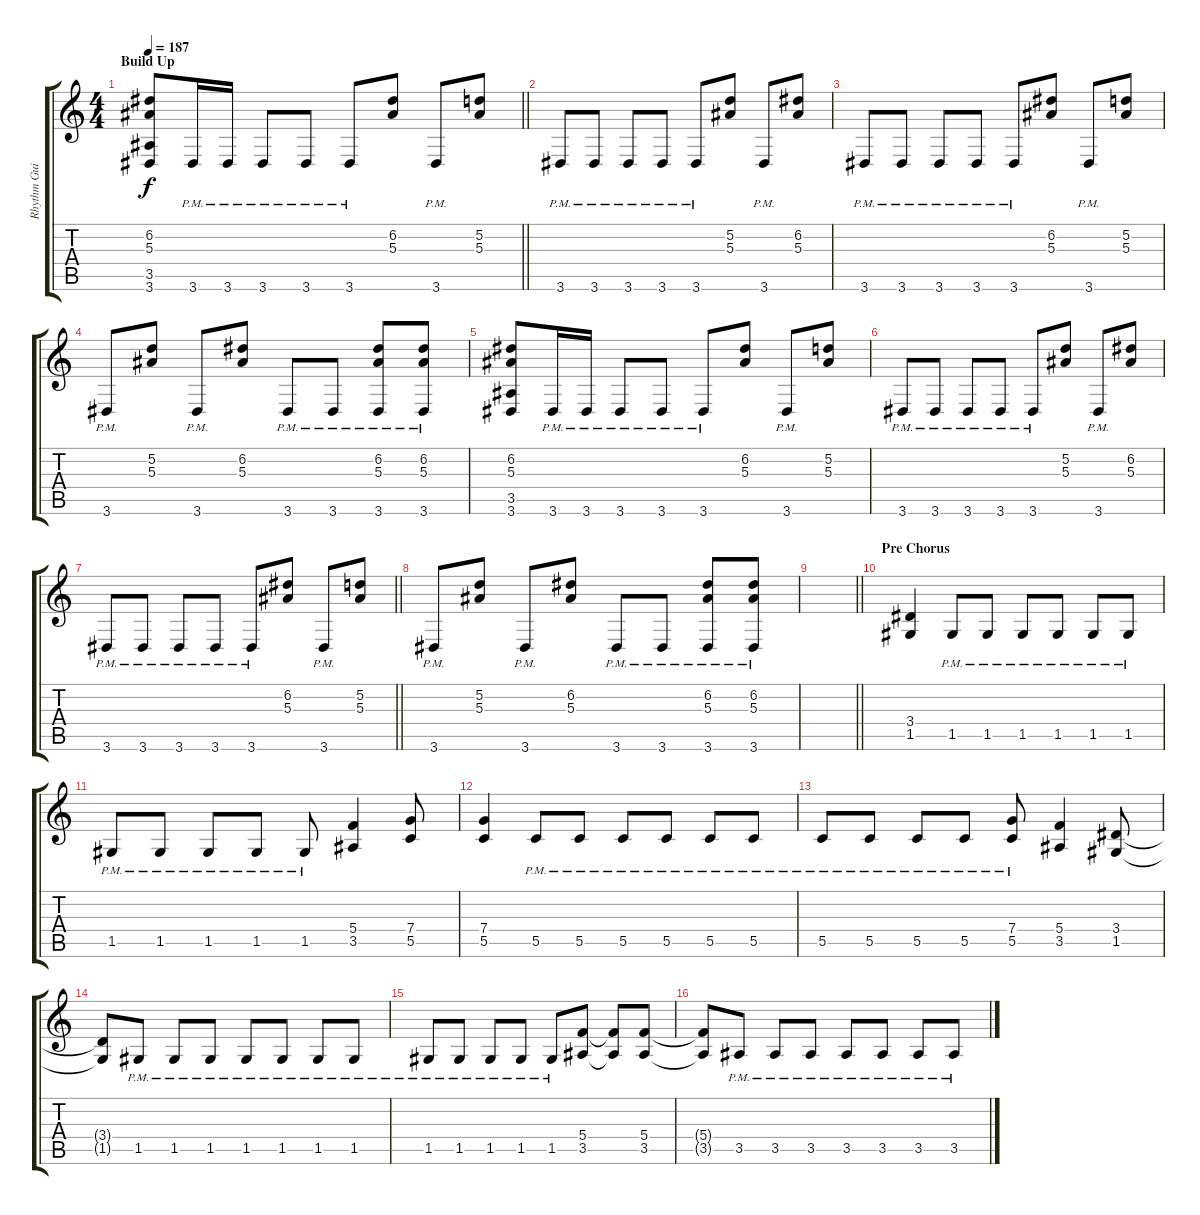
\track ("Rhythm Guitar" "Rhythm Gui") {instrument overdrivenguitar}
\staff {score tabs}
\tuning (D4 A3 F3 C3 G2 C2) {hide}
\ts (4 4)
\section ("" "Build Up")
\tempo 187
\clef g2
\barLineRight lightlight
\ks c
(6.2 5.3 3.5 3.6).8{dy f} 3.6{pm}.16 3.6{pm}.16 3.6{pm}.8 3.6{pm}.8 3.6{pm}.8 (6.2 5.3).8 3.6{pm}.8 (5.2 5.3).8 |
3.6{pm}.8 3.6{pm}.8 3.6{pm}.8 3.6{pm}.8 3.6{pm}.8 (5.2 5.3).8 3.6{pm}.8 (6.2 5.3).8 |
3.6{pm}.8 3.6{pm}.8 3.6{pm}.8 3.6{pm}.8 3.6{pm}.8 (6.2 5.3).8 3.6{pm}.8 (5.2 5.3).8 |
3.6{pm}.8 (5.2 5.3).8 3.6{pm}.8 (6.2 5.3).8 3.6{pm}.8 3.6{pm}.8 (6.2 5.3 3.6{pm}).8 (6.2 5.3 3.6{pm}).8 |
(6.2 5.3 3.5 3.6).8 3.6{pm}.16 3.6{pm}.16 3.6{pm}.8 3.6{pm}.8 3.6{pm}.8 (6.2 5.3).8 3.6{pm}.8 (5.2 5.3).8 |
3.6{pm}.8 3.6{pm}.8 3.6{pm}.8 3.6{pm}.8 3.6{pm}.8 (5.2 5.3).8 3.6{pm}.8 (6.2 5.3).8 |
\barLineRight lightlight
3.6{pm}.8 3.6{pm}.8 3.6{pm}.8 3.6{pm}.8 3.6{pm}.8 (6.2 5.3).8 3.6{pm}.8 (5.2 5.3).8 |
3.6{pm}.8 (5.2 5.3).8 3.6{pm}.8 (6.2 5.3).8 3.6{pm}.8 3.6{pm}.8 (6.2 5.3 3.6{pm}).8 (6.2 5.3 3.6{pm}).8 |
\barLineRight lightlight
|
\section ("" "Pre Chorus")
(3.4 1.5).4 1.5{pm}.8 1.5{pm}.8 1.5{pm}.8 1.5{pm}.8 1.5{pm}.8 1.5{pm}.8 |
1.5{pm}.8 1.5{pm}.8 1.5{pm}.8 1.5{pm}.8 1.5{pm}.8 (5.4 3.5).4 (7.4 5.5).8 |
(7.4 5.5).4 5.5{pm}.8 5.5{pm}.8 5.5{pm}.8 5.5{pm}.8 5.5{pm}.8 5.5{pm}.8 |
5.5{pm}.8 5.5{pm}.8 5.5{pm}.8 5.5{pm}.8 (7.4 5.5{pm}).8 (5.4 3.5).4 (3.4 1.5).8 |
(3.4{t} 1.5{t}).8 1.5{pm}.8 1.5{pm}.8 1.5{pm}.8 1.5{pm}.8 1.5{pm}.8 1.5{pm}.8 1.5{pm}.8 |
1.5{pm}.8 1.5{pm}.8 1.5{pm}.8 1.5{pm}.8 1.5{pm}.8 (5.4 3.5).8 (5.4{t} 3.5{t}).8 (5.4 3.5).8 |
(5.4{t} 3.5{t}).8 3.5{pm}.8 3.5{pm}.8 3.5{pm}.8 3.5{pm}.8 3.5{pm}.8 3.5{pm}.8 3.5{pm}.8
